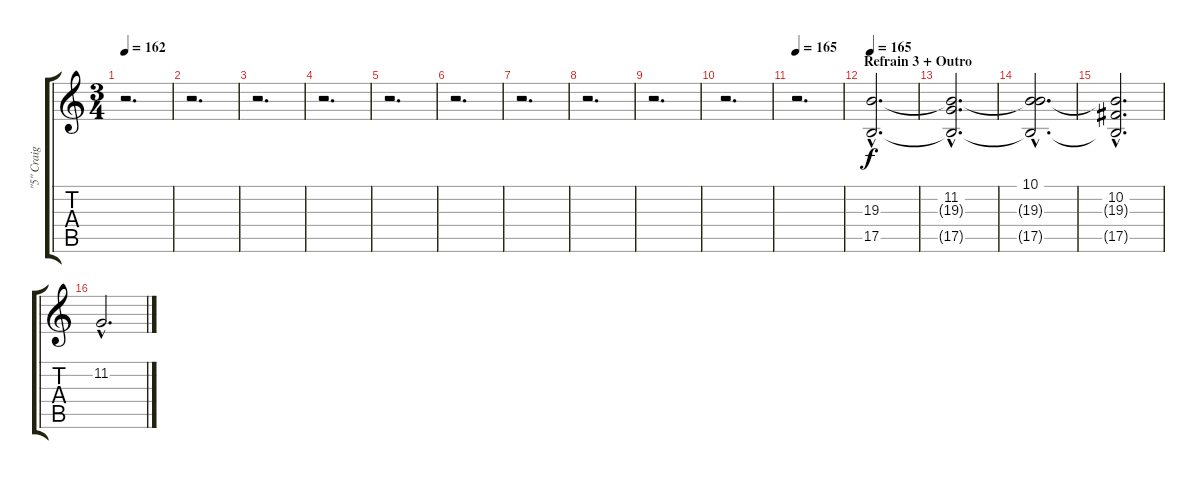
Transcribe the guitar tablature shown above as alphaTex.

\track ("\"5\" Craig Jones (Sampler)" "\"5\" Craig ") {instrument sitar}
\staff {score tabs}
\tuning (Db4 Ab3 E3 B2 Gb2 B1) {hide}
\ts (3 4)
\tempo 162
\clef g2
\ks c
r.2{d dy f} |
r.2{d} |
r.2{d} |
r.2{d} |
r.2{d} |
r.2{d} |
r.2{d} |
r.2{d} |
r.2{d} |
r.2{d} |
\tempo 165
r.2{d volume 10 balance 3 instrument sitar} |
\section ("" "Refrain 3 + Outro")
\tempo 165
(19.3{hac} 17.5{hac}).2{d} |
(11.2{hac} 19.3{hac t} 17.5{hac t}).2{d volume 8} |
(10.1{hac} 19.3{hac t} 17.5{hac t}).2{d} |
(10.2{hac} 19.3{hac t} 17.5{hac t}).2{d} |
11.2{hac}.2{d}
